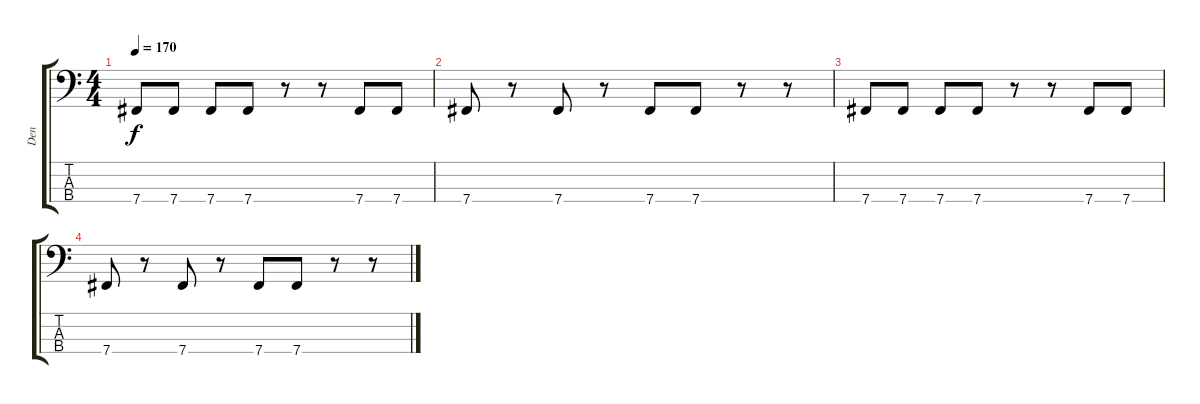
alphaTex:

\track ("Den" "Den") {instrument electricbasspick}
\staff {score tabs}
\tuning (E2 B1 Gb1 B0) {hide}
\ts (4 4)
\tempo 170
\clef f4
\ks c
7.4.8{dy f} 7.4.8 7.4.8 7.4.8 r.8 r.8 7.4.8 7.4.8 |
7.4.8 r.8 7.4.8 r.8 7.4.8 7.4.8 r.8 r.8 |
7.4.8 7.4.8 7.4.8 7.4.8 r.8 r.8 7.4.8 7.4.8 |
7.4.8 r.8 7.4.8 r.8 7.4.8 7.4.8 r.8 r.8
